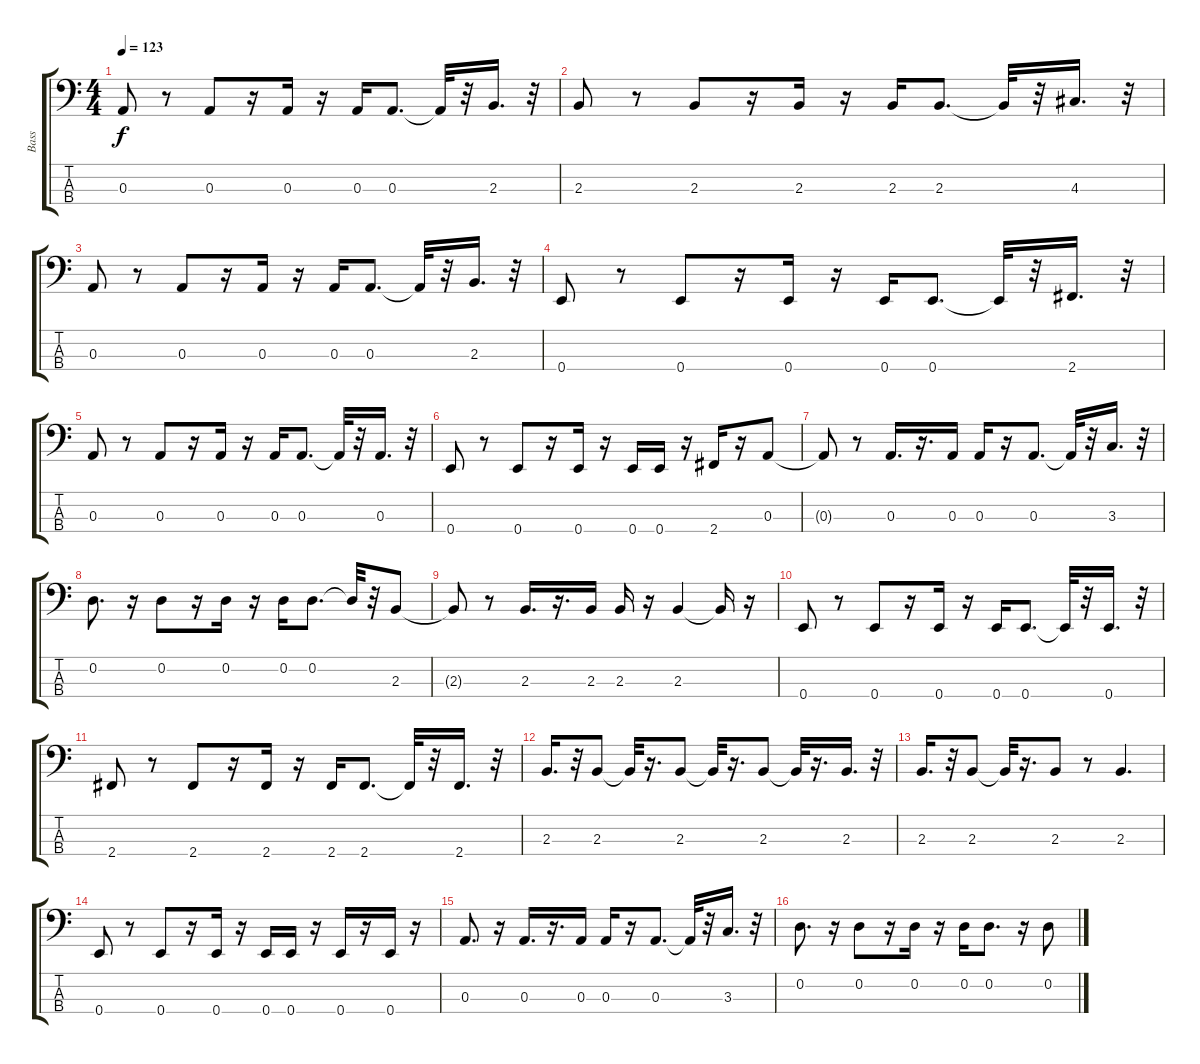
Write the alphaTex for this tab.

\track ("Bass" "Bass") {instrument electricbassfinger}
\staff {score tabs}
\tuning (G2 D2 A1 E1) {hide}
\ts (4 4)
\tempo 123
\clef f4
\ks c
0.3.8{dy f} r.8 0.3.8 r.16 0.3.16 r.16 0.3.16 0.3.8{d} 0.3{t}.32 r.32 2.3.16{d} r.32 |
2.3.8 r.8 2.3.8 r.16 2.3.16 r.16 2.3.16 2.3.8{d} 2.3{t}.32 r.32 4.3.16{d} r.32 |
0.3.8 r.8 0.3.8 r.16 0.3.16 r.16 0.3.16 0.3.8{d} 0.3{t}.32 r.32 2.3.16{d} r.32 |
0.4.8 r.8 0.4.8 r.16 0.4.16 r.16 0.4.16 0.4.8{d} 0.4{t}.32 r.32 2.4.16{d} r.32 |
0.3.8 r.8 0.3.8 r.16 0.3.16 r.16 0.3.16 0.3.8{d} 0.3{t}.32 r.32 0.3.16{d} r.32 |
0.4.8 r.8 0.4.8 r.16 0.4.16 r.16 0.4.16 0.4.16 r.16 2.4.16 r.16 0.3.8 |
0.3{t}.8 r.8 0.3.16{d} r.16{d} 0.3.16 0.3.16 r.16 0.3.8{d} 0.3{t}.32 r.32 3.3.16{d} r.32 |
0.2.8{d} r.16 0.2.8 r.16 0.2.16 r.16 0.2.16 0.2.8{d} 0.2{t}.32 r.32 2.3.8 |
2.3{t}.8 r.8 2.3.16{d} r.16{d} 2.3.16 2.3.16 r.16 2.3.4 2.3{t}.16 r.16 |
0.4.8 r.8 0.4.8 r.16 0.4.16 r.16 0.4.16 0.4.8{d} 0.4{t}.32 r.32 0.4.16{d} r.32 |
2.4.8 r.8 2.4.8 r.16 2.4.16 r.16 2.4.16 2.4.8{d} 2.4{t}.32 r.32 2.4.16{d} r.32 |
2.3.16{d} r.32 2.3.8 2.3{t}.32 r.16{d} 2.3.8 2.3{t}.32 r.16{d} 2.3.8 2.3{t}.32 r.16{d} 2.3.16{d} r.32 |
2.3.16{d} r.32 2.3.8 2.3{t}.32 r.16{d} 2.3.8 r.8 2.3.4{d} |
0.4.8 r.8 0.4.8 r.16 0.4.16 r.16 0.4.16 0.4.16 r.16 0.4.16 r.16 0.4.16 r.16 |
0.3.8{d} r.16 0.3.16{d} r.16{d} 0.3.16 0.3.16 r.16 0.3.8{d} 0.3{t}.32 r.32 3.3.16{d} r.32 |
0.2.8{d} r.16 0.2.8 r.16 0.2.16 r.16 0.2.16 0.2.8{d} r.16 0.2.8
